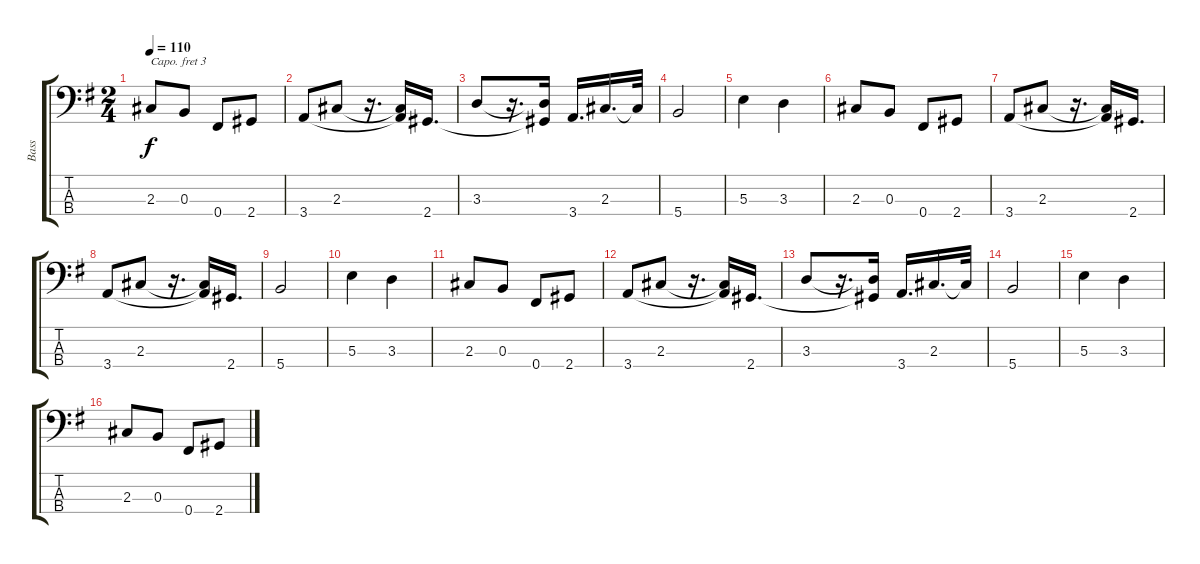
\track ("Bass" "Bass") {instrument slapbass2}
\staff {score tabs}
\capo 3
\tuning (Gb2 Db2 Ab1 Eb1) {hide}
\ts (2 4)
\tempo 110
\clef f4
\ks g
2.3.8{dy f} 0.3.8 0.4.8 2.4.8 |
3.4.8 2.3.8 r.16{d} (2.3{t} 3.4{t}).16 2.4.16{d} |
3.3.8 r.16{d} (3.3{t} 2.4{t}).16 3.4.16{d} 2.3.16{d} 2.3{t}.32 |
5.4.2 |
5.3.4 3.3.4 |
2.3.8 0.3.8 0.4.8 2.4.8 |
3.4.8 2.3.8 r.16{d} (2.3{t} 3.4{t}).16 2.4.16{d} |
3.4.8 2.3.8 r.16{d} (2.3{t} 3.4{t}).16 2.4.16{d} |
5.4.2 |
5.3.4 3.3.4 |
2.3.8 0.3.8 0.4.8 2.4.8 |
3.4.8 2.3.8 r.16{d} (2.3{t} 3.4{t}).16 2.4.16{d} |
3.3.8 r.16{d} (3.3{t} 2.4{t}).16 3.4.16{d} 2.3.16{d} 2.3{t}.32 |
5.4.2 |
5.3.4 3.3.4 |
2.3.8 0.3.8 0.4.8 2.4.8
